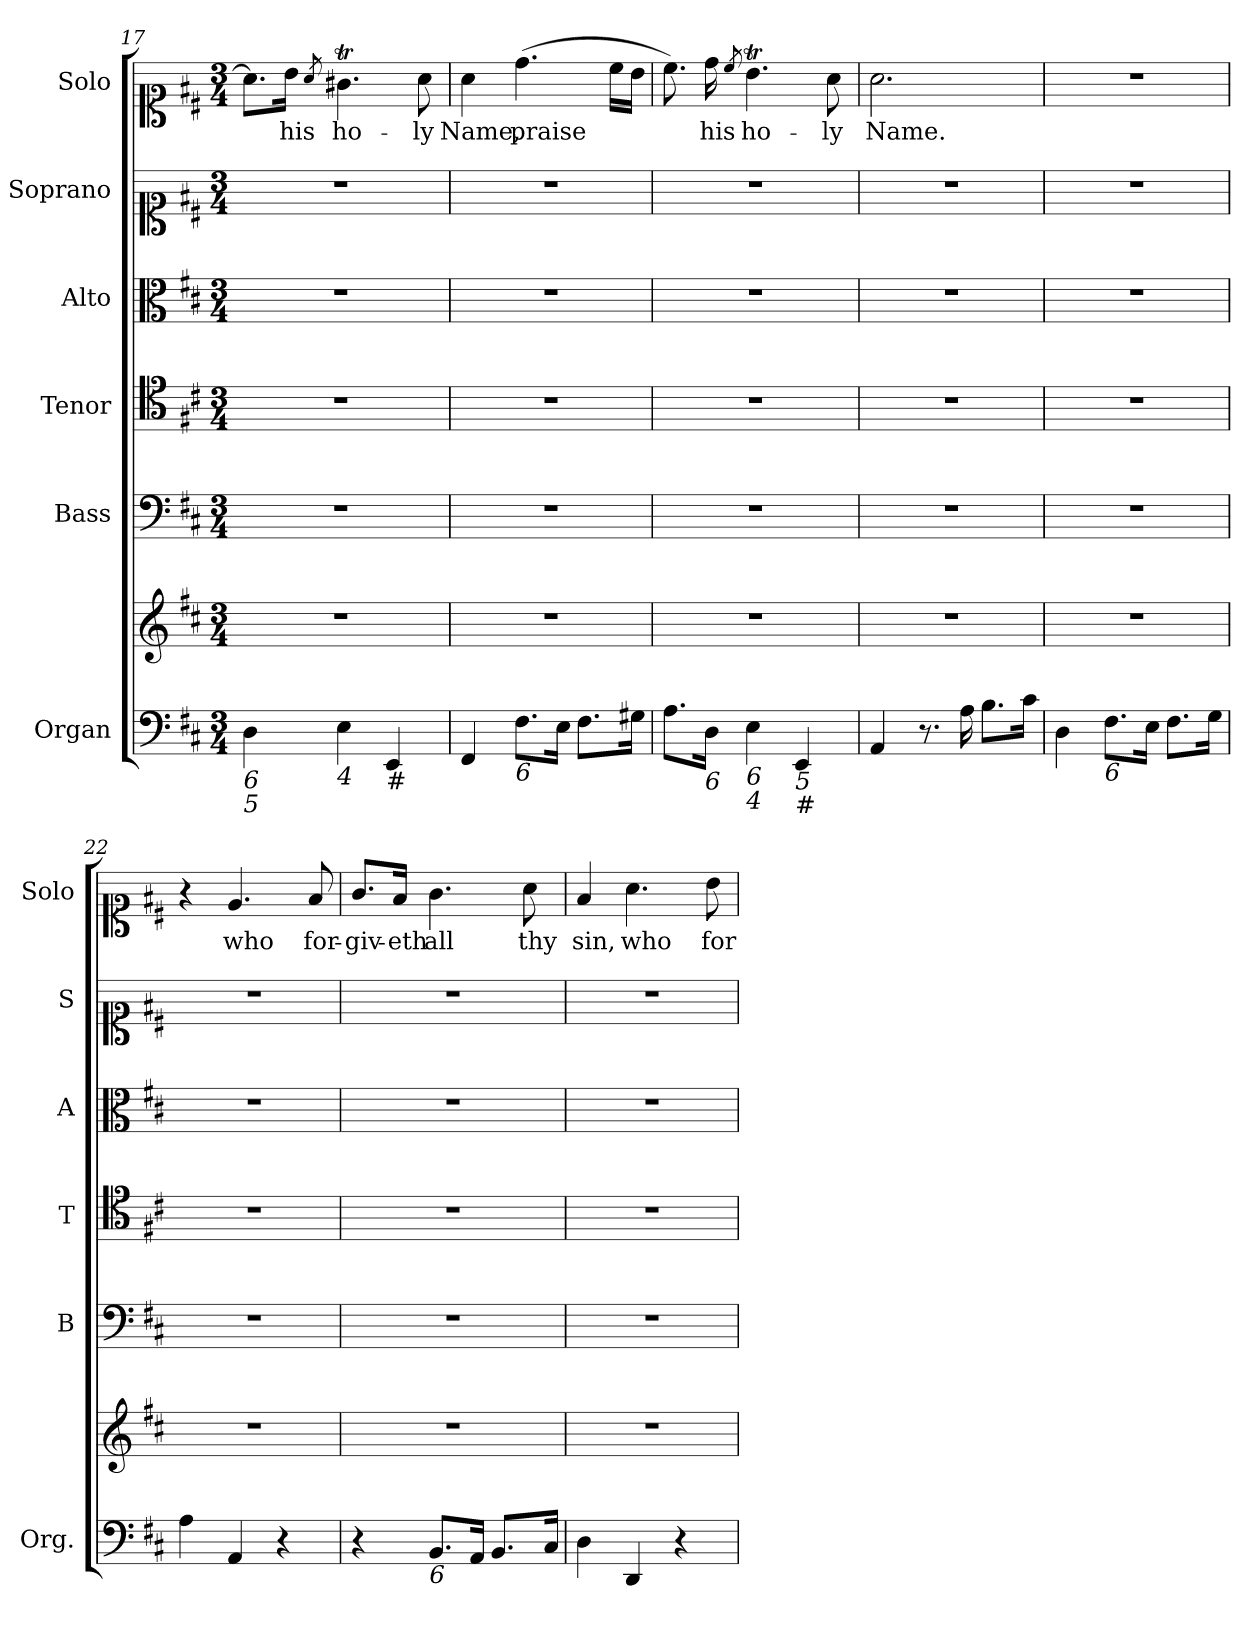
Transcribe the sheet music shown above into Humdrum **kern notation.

**kern	**kern	**kern	**kern	**kern	**kern	**kern	**text
*part6	*part6	*part5	*part4	*part3	*part2	*part1	*part1
*staff7	*staff6	*staff5	*staff4	*staff3	*staff2	*staff1	*staff1
*I"Organ	*	*I"Bass	*I"Tenor	*I"Alto	*I"Soprano	*I"Solo	*
*I'Org.	*	*I'B	*I'T	*I'A	*I'S	*I'Solo	*
*clefF4	*clefG2	*clefF4	*clefC4	*clefC3	*clefC1	*clefC1	*
*k[f#c#]	*k[f#c#]	*k[f#c#]	*k[f#c#]	*k[f#c#]	*k[f#c#]	*k[f#c#]	*
*D:	*D:	*D:	*D:	*D:	*D:	*D:	*
*M3/4	*M3/4	*M3/4	*M3/4	*M3/4	*M3/4	*M3/4	*
=17	=17	=17	=17	=17	=17	=17	=17
!LO:TX:b:i:t=6	!	!	!	!	!	!	!
!LO:TX:b:i:t=5	!	!	!	!	!	!	!
4D\	2.r	2.r	2.r	2.r	2.r	8.a\L]	.
!	!	!	!	!	!	!	!LO:LY:b
.	.	.	.	.	.	16b\Jk	his
.	.	.	.	.	.	8qa/	.
!LO:TX:b:i:t=4	!	!	!	!	!	!	!
!	!	!	!	!	!	!	!LO:LY:b
4E\	.	.	.	.	.	4.g#Xt\	ho-
!LO:TX:b:t=#	!	!	!	!	!	!	!
4EE/	.	.	.	.	.	.	.
!	!	!	!	!	!	!	!LO:LY:b
.	.	.	.	.	.	8a\	-ly
!!LO:PB:g=z
=18	=18	=18	=18	=18	=18	=18	=18
!	!	!	!	!	!	!	!LO:LY:b
4FF#/	2.r	2.r	2.r	2.r	2.r	4a\	Name,
!LO:TX:b:i:t=6	!	!	!	!	!	!	!
!	!	!	!	!	!	!	!LO:LY:b
8.F#\L	.	.	.	.	.	(>4.dd\	praise
16E\Jk	.	.	.	.	.	.	.
8.F#\L	.	.	.	.	.	.	.
.	.	.	.	.	.	16cc#\LL	.
16G#X\Jk	.	.	.	.	.	16b\JJ	.
=19	=19	=19	=19	=19	=19	=19	=19
8.A\L	2.r	2.r	2.r	2.r	2.r	8.cc#\)	.
!LO:TX:b:i:t=6	!	!	!	!	!	!	!
!	!	!	!	!	!	!	!LO:LY:b
16D\Jk	.	.	.	.	.	16dd\	his
.	.	.	.	.	.	8qcc#/	.
!LO:TX:b:i:t=6	!	!	!	!	!	!	!
!LO:TX:b:i:t=4	!	!	!	!	!	!	!
!	!	!	!	!	!	!	!LO:LY:b
4E\	.	.	.	.	.	4.bT\	ho-
!LO:TX:b:i:t=5	!	!	!	!	!	!	!
!LO:TX:b:t=#	!	!	!	!	!	!	!
4EE/	.	.	.	.	.	.	.
!	!	!	!	!	!	!	!LO:LY:b
.	.	.	.	.	.	8a\	-ly
=20	=20	=20	=20	=20	=20	=20	=20
!	!	!	!	!	!	!	!LO:LY:b
4AA/	2.r	2.r	2.r	2.r	2.r	2.a\	Name.
8.r	.	.	.	.	.	.	.
16A\	.	.	.	.	.	.	.
8.B\L	.	.	.	.	.	.	.
16c#\Jk	.	.	.	.	.	.	.
=21	=21	=21	=21	=21	=21	=21	=21
4D\	2.r	2.r	2.r	2.r	2.r	2.r	.
!LO:TX:b:i:t=6	!	!	!	!	!	!	!
8.F#\L	.	.	.	.	.	.	.
16E\Jk	.	.	.	.	.	.	.
8.F#\L	.	.	.	.	.	.	.
16G\Jk	.	.	.	.	.	.	.
=22	=22	=22	=22	=22	=22	=22	=22
4A\	2.r	2.r	2.r	2.r	2.r	4r	.
!	!	!	!	!	!	!	!LO:LY:b
4AA/	.	.	.	.	.	4.e/	who
4r	.	.	.	.	.	.	.
!	!	!	!	!	!	!	!LO:LY:b
.	.	.	.	.	.	8f#/	for-
=23	=23	=23	=23	=23	=23	=23	=23
!	!	!	!	!	!	!	!LO:LY:b
4r	2.r	2.r	2.r	2.r	2.r	8.g/L	-giv-
!	!	!	!	!	!	!	!LO:LY:b
.	.	.	.	.	.	16f#/Jk	-eth
!LO:TX:b:i:t=6	!	!	!	!	!	!	!
!	!	!	!	!	!	!	!LO:LY:b
8.BB/L	.	.	.	.	.	4.g\	all
16AA/Jk	.	.	.	.	.	.	.
8.BB/L	.	.	.	.	.	.	.
!	!	!	!	!	!	!	!LO:LY:b
.	.	.	.	.	.	8a\	thy
16C#/Jk	.	.	.	.	.	.	.
!!LO:LB:g=z
=24	=24	=24	=24	=24	=24	=24	=24
!	!	!	!	!	!	!	!LO:LY:b
4D\	2.r	2.r	2.r	2.r	2.r	4f#/	sin,
!	!	!	!	!	!	!	!LO:LY:b
4DD/	.	.	.	.	.	4.a\	who
4r	.	.	.	.	.	.	.
!	!	!	!	!	!	!	!LO:LY:b
.	.	.	.	.	.	8b\	for-
=	=	=	=	=	=	=	=
*-	*-	*-	*-	*-	*-	*-	*-
